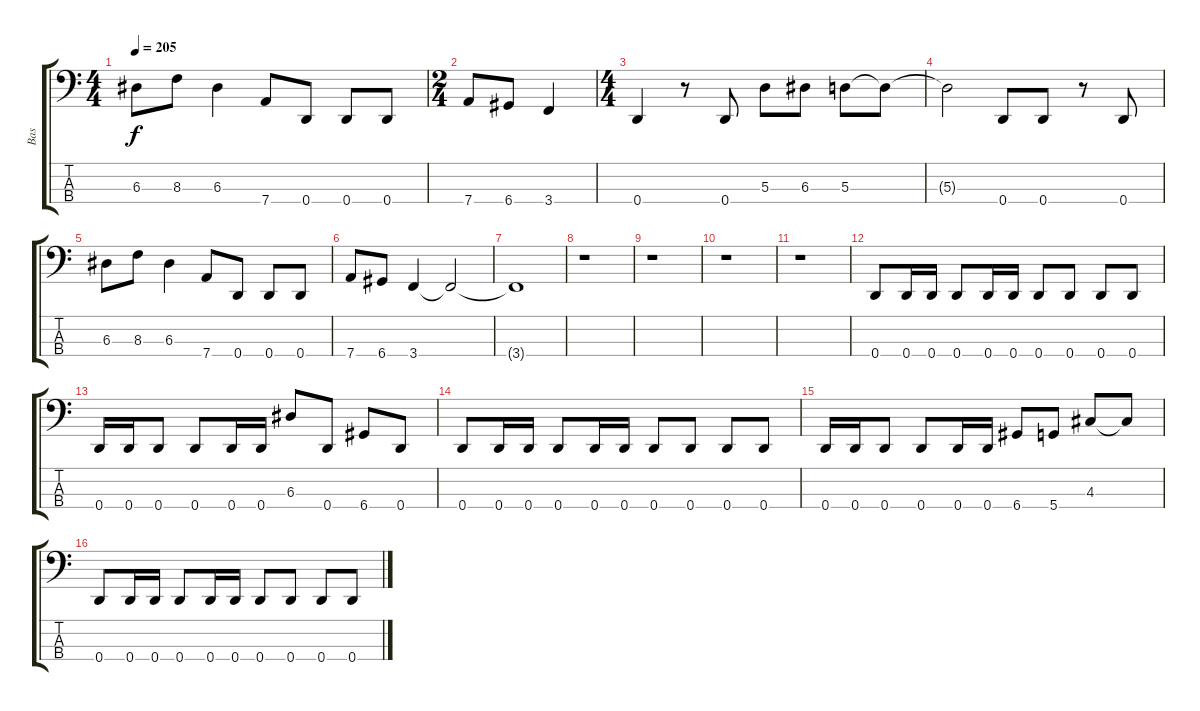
\track ("Bas" "Bas") {instrument electricbasspick}
\staff {score tabs}
\tuning (G2 D2 A1 D1) {hide}
\ts (4 4)
\tempo 205
\clef f4
\ks c
6.3.8{dy f} 8.3.8 6.3.4 7.4.8 0.4.8 0.4.8 0.4.8 |
\ts (2 4)
7.4.8 6.4.8 3.4.4 |
\ts (4 4)
0.4.4 r.8 0.4.8 5.3.8 6.3.8 5.3.8 5.3{t}.8 |
5.3{t}.2 0.4.8 0.4.8 r.8 0.4.8 |
6.3.8 8.3.8 6.3.4 7.4.8 0.4.8 0.4.8 0.4.8 |
7.4.8 6.4.8 3.4.4 3.4{t}.2 |
3.4{t}.1 |
r.1 |
r.1 |
r.1 |
r.1 |
0.4.8 0.4.16 0.4.16 0.4.8 0.4.16 0.4.16 0.4.8 0.4.8 0.4.8 0.4.8 |
0.4.16 0.4.16 0.4.8 0.4.8 0.4.16 0.4.16 6.3.8 0.4.8 6.4.8 0.4.8 |
0.4.8 0.4.16 0.4.16 0.4.8 0.4.16 0.4.16 0.4.8 0.4.8 0.4.8 0.4.8 |
0.4.16 0.4.16 0.4.8 0.4.8 0.4.16 0.4.16 6.4.8 5.4.8 4.3.8 4.3{t}.8 |
0.4.8 0.4.16 0.4.16 0.4.8 0.4.16 0.4.16 0.4.8 0.4.8 0.4.8 0.4.8
